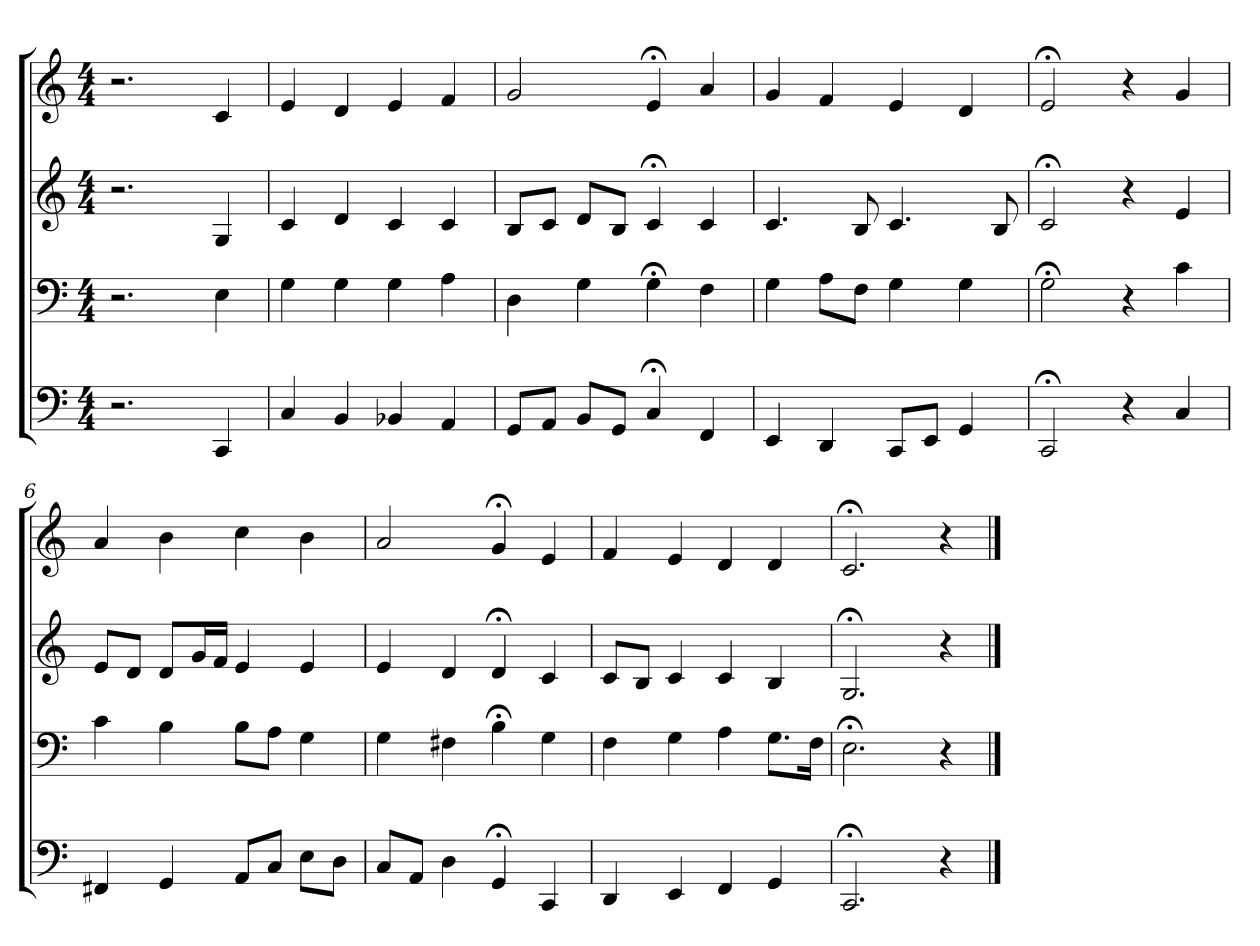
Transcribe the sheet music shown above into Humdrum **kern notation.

**kern	**kern	**kern	**kern
*part4	*part3	*part2	*part1
*staff4	*staff3	*staff2	*staff1
*clefF4	*clefF4	*clefG2	*clefG2
*M4/4	*M4/4	*M4/4	*M4/4
=1	=1	=1	=1
2.r	2.r	2.r	2.r
4CC	4E	4G	4c
=2	=2	=2	=2
4C	4G	4c	4e
4BB	4G	4d	4d
4BB-X	4G	4c	4e
4AA	4A	4c	4f
=3	=3	=3	=3
8GG/L	4D	8B/L	2g
8AA/J	.	8c/J	.
8BB/L	4G	8d/L	.
8GG/J	.	8B/J	.
4C;	4G;	4c;	4e;
4FF	4F	4c	4a
=4	=4	=4	=4
4EE	4G	4.c	4g
4DD	8A\L	.	4f
.	8F\J	8B	.
8CC/L	4G	4.c	4e
8EE/J	.	.	.
4GG	4G	.	4d
.	.	8B	.
=5	=5	=5	=5
2CC;	2G;	2c;	2e;
4r	4r	4r	4r
4C	4c	4e	4g
=6	=6	=6	=6
4FF#X	4c	8e/L	4a
.	.	8d/J	.
4GG	4B	8d/L	4b
.	.	16g/L	.
.	.	16f/JJ	.
8AA/L	8B\L	4e	4cc
8C/J	8A\J	.	.
8E\L	4G	4e	4b
8D\J	.	.	.
=7	=7	=7	=7
8C/L	4G	4e	2a
8AA/J	.	.	.
4D	4F#X	4d	.
4GG;	4B;	4d;	4g;
4CC	4G	4c	4e
=8	=8	=8	=8
4DD	4F	8c/L	4f
.	.	8B/J	.
4EE	4G	4c	4e
4FF	4A	4c	4d
4GG	8.G\L	4B	4d
.	16F\Jk	.	.
=9	=9	=9	=9
2.CC;	2.E;	2.G;	2.c;
4r	4r	4r	4r
==	==	==	==
*-	*-	*-	*-
